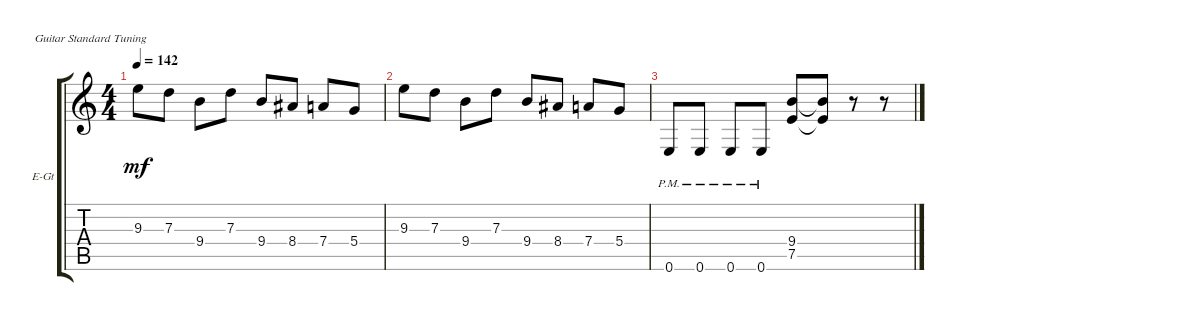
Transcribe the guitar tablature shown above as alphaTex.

\defaultSystemsLayout 4
\bracketExtendMode groupsimilarinstruments
\firstSystemTrackNameOrientation horizontal
\otherSystemsTrackNameOrientation horizontal
\track ("Electric Guitar" "E-Gt") {instrument distortionguitar}
\staff {score tabs}
\tuning (E4 B3 G3 D3 A2 E2)
\ts (4 4)
\tempo 142
\clef g2
\ks c
9.3.8{dy mf} 7.3.8 9.4.8 7.3.8 9.4.8 8.4.8 7.4.8 5.4.8 |
9.3.8 7.3.8 9.4.8 7.3.8 9.4.8 8.4.8 7.4.8 5.4.8 |
0.6{pm}.8 0.6{pm}.8 0.6{pm}.8 0.6{pm}.8 (7.5 9.4).8 (7.5{t} 9.4{t}).8 r.8 r.8
